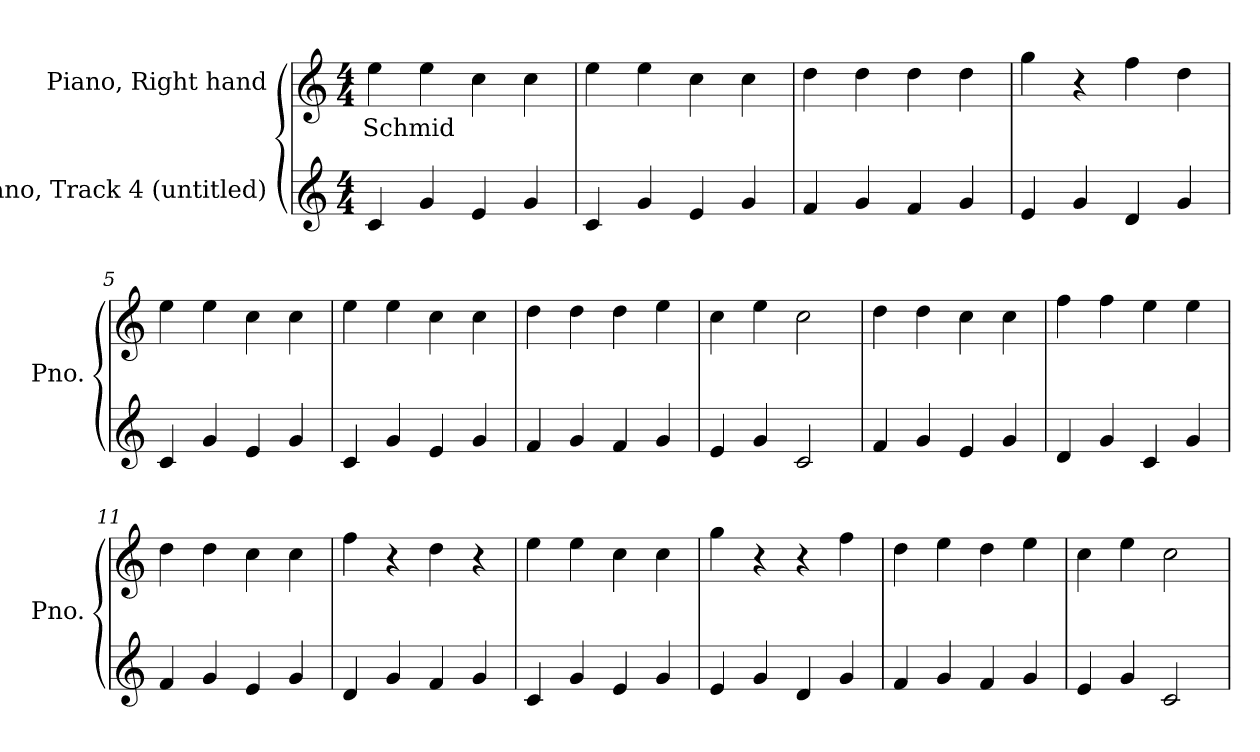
**kern	**kern	**text
*part2	*part1	*part1
*staff2	*staff1	*staff1
*I"Piano, Track 4 (untitled)	*I"Piano, Right hand	*
*I'Pno.	*I'Pno.	*
*clefG2	*clefG2	*
*k[]	*k[]	*
*M4/4	*M4/4	*
*MM100	*MM100	*
=1	=1	=1
!	!	!LO:LY:b
4c/	4ee\	Schmid
4g/	4ee\	.
4e/	4cc\	.
4g/	4cc\	.
=2	=2	=2
4c/	4ee\	.
4g/	4ee\	.
4e/	4cc\	.
4g/	4cc\	.
=3	=3	=3
4f/	4dd\	.
4g/	4dd\	.
4f/	4dd\	.
4g/	4dd\	.
=4	=4	=4
4e/	4gg\	.
4g/	4r	.
4d/	4ff\	.
4g/	4dd\	.
=5	=5	=5
4c/	4ee\	.
4g/	4ee\	.
4e/	4cc\	.
4g/	4cc\	.
=6	=6	=6
4c/	4ee\	.
4g/	4ee\	.
4e/	4cc\	.
4g/	4cc\	.
!!LO:LB:g=z
=7	=7	=7
4f/	4dd\	.
4g/	4dd\	.
4f/	4dd\	.
4g/	4ee\	.
=8	=8	=8
4e/	4cc\	.
4g/	4ee\	.
2c/	2cc\	.
=9	=9	=9
4f/	4dd\	.
4g/	4dd\	.
4e/	4cc\	.
4g/	4cc\	.
=10	=10	=10
4d/	4ff\	.
4g/	4ff\	.
4c/	4ee\	.
4g/	4ee\	.
=11	=11	=11
4f/	4dd\	.
4g/	4dd\	.
4e/	4cc\	.
4g/	4cc\	.
=12	=12	=12
4d/	4ff\	.
4g/	4r	.
4f/	4dd\	.
4g/	4r	.
=13	=13	=13
4c/	4ee\	.
4g/	4ee\	.
4e/	4cc\	.
4g/	4cc\	.
=14	=14	=14
4e/	4gg\	.
4g/	4r	.
4d/	4r	.
4g/	4ff\	.
=15	=15	=15
4f/	4dd\	.
4g/	4ee\	.
4f/	4dd\	.
4g/	4ee\	.
!!LO:LB:g=z
=16	=16	=16
4e/	4cc\	.
4g/	4ee\	.
2c/	2cc\	.
=	=	=
*-	*-	*-
